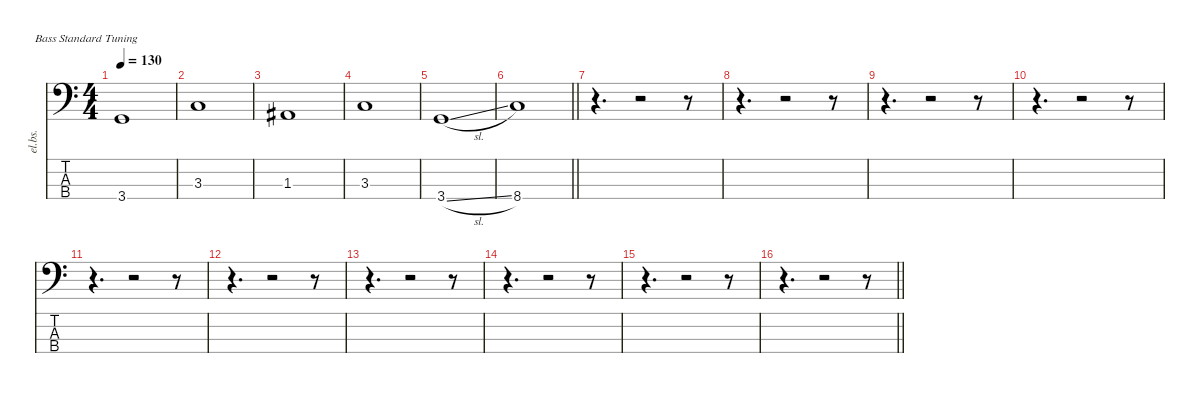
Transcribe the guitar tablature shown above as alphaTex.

\defaultSystemsLayout 4
\hideDynamics
\bracketExtendMode nobrackets
\otherSystemsTrackNameOrientation horizontal
\track ("Chipon" "el.bs.") {instrument electricbassfinger}
\staff {score tabs}
\tuning (G2 D2 A1 E1)
\ts (4 4)
\tempo 130
\clef f4
\ks c
3.4.1{dy f beam Up} |
3.3.1{beam Up} |
1.3{acc #}.1{beam Up} |
3.3.1{beam Up} |
3.4{sl}.1{beam Up} |
\barLineRight lightlight
8.4.1{beam Up} |
r.4{d beam Down} r.2{beam Down} r.8{beam Down} |
r.4{d beam Down} r.2{beam Down} r.8{beam Down} |
r.4{d beam Down} r.2{beam Down} r.8{beam Down} |
r.4{d beam Down} r.2{beam Down} r.8{beam Down} |
r.4{d beam Down} r.2{beam Down} r.8{beam Down} |
r.4{d beam Down} r.2{beam Down} r.8{beam Down} |
r.4{d beam Down} r.2{beam Down} r.8{beam Down} |
r.4{d beam Down} r.2{beam Down} r.8{beam Down} |
r.4{d beam Down} r.2{beam Down} r.8{beam Down} |
\barLineRight lightlight
r.4{d beam Down} r.2{beam Down} r.8{beam Down}
